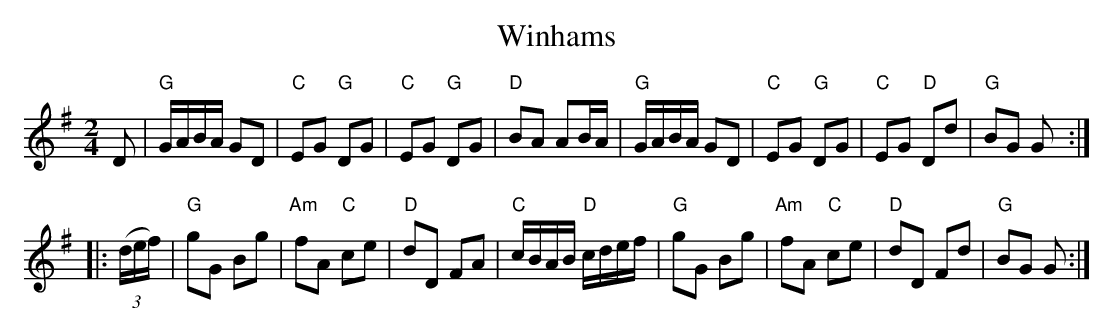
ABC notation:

X:1
T:Winhams
M:2/4
L:1/16
K:G
D2|\
"G"GABA G2D2|"C"E2G2 "G"D2G2|"C"E2G2 "G"D2G2|"D"B2A2 A2BA|\
"G"GABA G2D2|"C"E2G2 "G"D2G2|"C"E2G2 "D"D2d2|"G"B2G2 G2:|
|:(3(def)|\
"G"g2G2 B2g2|"Am"f2A2 "C"c2e2|"D"d2D2 F2A2|"C"cBAB "D"cdef|\
"G"g2G2 B2g2|"Am"f2A2 "C"c2e2|"D"d2D2 F2d2|"G"B2G2 G2:|
